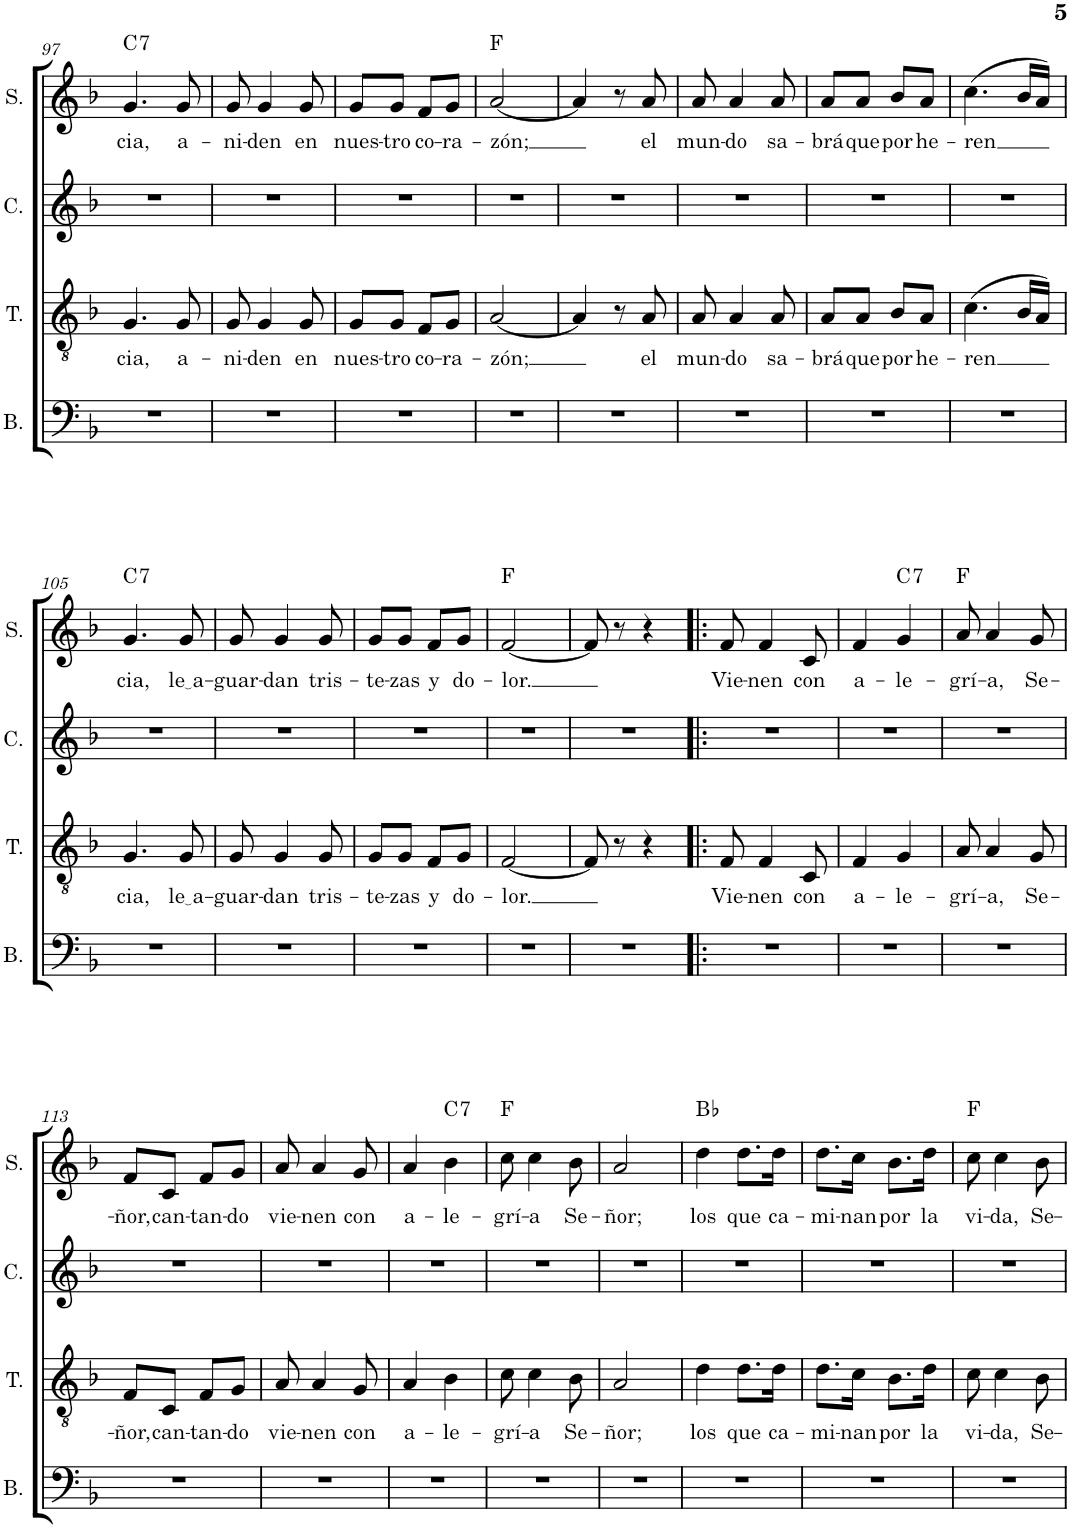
**kern	**kern	**text	**kern	**kern	**text	**harte
*part4	*part3	*part3	*part2	*part1	*part1	*part1
*staff4	*staff3	*staff3	*staff2	*staff1	*staff1	*
*I"Bajo	*I"Tenor	*	*I"Contralto	*I"Soprano	*	*
*I'B.	*I'T.	*	*I'C.	*I'S.	*	*
!!LO:PB:g=z
*clefF4	*clefGv2	*	*clefG2	*clefG2	*	*
*k[b-]	*k[b-]	*	*k[b-]	*k[b-]	*	*
*M2/4	*M2/4	*	*M2/4	*M2/4	*	*
=97	=97	=97	=97	=97	=97	=97
!	!	!LO:LY:b	!	!	!LO:LY:b	!LO:H:kt=7
2r	4.G/	cia,	2r	4.g/	cia,	C:7
!	!	!LO:LY:b	!	!	!LO:LY:b	!
.	8G/	a-	.	8g/	a-	.
=98	=98	=98	=98	=98	=98	=98
!	!	!LO:LY:b	!	!	!LO:LY:b	!
2r	8G/	-ni-	2r	8g/	-ni-	.
!	!	!LO:LY:b	!	!	!LO:LY:b	!
.	4G/	-den	.	4g/	-den	.
!	!	!LO:LY:b	!	!	!LO:LY:b	!
.	8G/	en	.	8g/	en	.
=99	=99	=99	=99	=99	=99	=99
!	!	!LO:LY:b	!	!	!LO:LY:b	!
2r	8G/L	nues-	2r	8g/L	nues-	.
!	!	!LO:LY:b	!	!	!LO:LY:b	!
.	8G/J	-tro	.	8g/J	-tro	.
!	!	!LO:LY:b	!	!	!LO:LY:b	!
.	8F/L	co-	.	8f/L	co-	.
!	!	!LO:LY:b	!	!	!LO:LY:b	!
.	8G/J	-ra-	.	8g/J	-ra-	.
=100	=100	=100	=100	=100	=100	=100
!	!	!LO:LY:b	!	!	!LO:LY:b	!
2r	[2A/	-zón;	2r	[2a/	-zón;	F:maj
=101	=101	=101	=101	=101	=101	=101
2r	4A/]	.	2r	4a/]	.	.
.	8r	.	.	8r	.	.
!	!	!LO:LY:b	!	!	!LO:LY:b	!
.	8A/	el	.	8a/	el	.
=102	=102	=102	=102	=102	=102	=102
!	!	!LO:LY:b	!	!	!LO:LY:b	!
2r	8A/	mun-	2r	8a/	mun-	.
!	!	!LO:LY:b	!	!	!LO:LY:b	!
.	4A/	-do	.	4a/	-do	.
!	!	!LO:LY:b	!	!	!LO:LY:b	!
.	8A/	sa-	.	8a/	sa-	.
=103	=103	=103	=103	=103	=103	=103
!	!	!LO:LY:b	!	!	!LO:LY:b	!
2r	8A/L	-brá	2r	8a/L	-brá	.
!	!	!LO:LY:b	!	!	!LO:LY:b	!
.	8A/J	que	.	8a/J	que	.
!	!	!LO:LY:b	!	!	!LO:LY:b	!
.	8B-/L	por	.	8b-/L	por	.
!	!	!LO:LY:b	!	!	!LO:LY:b	!
.	8A/J	he-	.	8a/J	he-	.
=104	=104	=104	=104	=104	=104	=104
!	!	!LO:LY:b	!	!	!LO:LY:b	!
2r	(4.c\	-ren	2r	(4.cc\	-ren	.
.	16B-/LL	.	.	16b-/LL	.	.
.	16A/JJ)	.	.	16a/JJ)	.	.
!!LO:LB:g=z
=105	=105	=105	=105	=105	=105	=105
!	!	!LO:LY:b	!	!	!LO:LY:b	!LO:H:kt=7
2r	4.G/	cia,	2r	4.g/	cia,	C:7
!	!	!LO:LY:b	!	!	!LO:LY:b	!
.	8G/	le a	.	8g/	le a	.
=106	=106	=106	=106	=106	=106	=106
!	!	!LO:LY:b	!	!	!LO:LY:b	!
2r	8G/	-guar-	2r	8g/	-guar-	.
!	!	!LO:LY:b	!	!	!LO:LY:b	!
.	4G/	-dan	.	4g/	-dan	.
!	!	!LO:LY:b	!	!	!LO:LY:b	!
.	8G/	tris-	.	8g/	tris-	.
=107	=107	=107	=107	=107	=107	=107
!	!	!LO:LY:b	!	!	!LO:LY:b	!
2r	8G/L	-te-	2r	8g/L	-te-	.
!	!	!LO:LY:b	!	!	!LO:LY:b	!
.	8G/J	-zas	.	8g/J	-zas	.
!	!	!LO:LY:b	!	!	!LO:LY:b	!
.	8F/L	y	.	8f/L	y	.
!	!	!LO:LY:b	!	!	!LO:LY:b	!
.	8G/J	do-	.	8g/J	do-	.
=108	=108	=108	=108	=108	=108	=108
!	!	!LO:LY:b	!	!	!LO:LY:b	!
2r	[2F/	-lor.	2r	[2f/	-lor.	F:maj
=109	=109	=109	=109	=109	=109	=109
2r	8F/]	.	2r	8f/]	.	.
.	8r	.	.	8r	.	.
.	4r	.	.	4r	.	.
=110!|:	=110!|:	=110!|:	=110!|:	=110!|:	=110!|:	=110!|:
!	!	!LO:LY:b	!	!	!LO:LY:b	!
2r	8F/	Vie-	2r	8f/	Vie-	.
!	!	!LO:LY:b	!	!	!LO:LY:b	!
.	4F/	-nen	.	4f/	-nen	.
!	!	!LO:LY:b	!	!	!LO:LY:b	!
.	8C/	con	.	8c/	con	.
=111	=111	=111	=111	=111	=111	=111
!	!	!LO:LY:b	!	!	!LO:LY:b	!
2r	4F/	a-	2r	4f/	a-	.
!	!	!LO:LY:b	!	!	!LO:LY:b	!LO:H:kt=7
.	4G/	-le-	.	4g/	-le-	C:7
=112	=112	=112	=112	=112	=112	=112
!	!	!LO:LY:b	!	!	!LO:LY:b	!
2r	8A/	-grí-	2r	8a/	-grí-	F:maj
!	!	!LO:LY:b	!	!	!LO:LY:b	!
.	4A/	-a,	.	4a/	-a,	.
!	!	!LO:LY:b	!	!	!LO:LY:b	!
.	8G/	Se-	.	8g/	Se-	.
!!LO:LB:g=z
=113	=113	=113	=113	=113	=113	=113
!	!	!LO:LY:b	!	!	!LO:LY:b	!
2r	8F/L	-ñor,	2r	8f/L	-ñor,	.
!	!	!LO:LY:b	!	!	!LO:LY:b	!
.	8C/J	can-	.	8c/J	can-	.
!	!	!LO:LY:b	!	!	!LO:LY:b	!
.	8F/L	-tan-	.	8f/L	-tan-	.
!	!	!LO:LY:b	!	!	!LO:LY:b	!
.	8G/J	-do	.	8g/J	-do	.
=114	=114	=114	=114	=114	=114	=114
!	!	!LO:LY:b	!	!	!LO:LY:b	!
2r	8A/	vie-	2r	8a/	vie-	.
!	!	!LO:LY:b	!	!	!LO:LY:b	!
.	4A/	-nen	.	4a/	-nen	.
!	!	!LO:LY:b	!	!	!LO:LY:b	!
.	8G/	con	.	8g/	con	.
=115	=115	=115	=115	=115	=115	=115
!	!	!LO:LY:b	!	!	!LO:LY:b	!
2r	4A/	a-	2r	4a/	a-	.
!	!	!LO:LY:b	!	!	!LO:LY:b	!LO:H:kt=7
.	4B-\	-le-	.	4b-\	-le-	C:7
=116	=116	=116	=116	=116	=116	=116
!	!	!LO:LY:b	!	!	!LO:LY:b	!
2r	8c\	-grí-	2r	8cc\	-grí-	F:maj
!	!	!LO:LY:b	!	!	!LO:LY:b	!
.	4c\	-a	.	4cc\	-a	.
!	!	!LO:LY:b	!	!	!LO:LY:b	!
.	8B-\	Se-	.	8b-\	Se-	.
=117	=117	=117	=117	=117	=117	=117
!	!	!LO:LY:b	!	!	!LO:LY:b	!
2r	2A/	-ñor;	2r	2a/	-ñor;	.
=118	=118	=118	=118	=118	=118	=118
!	!	!LO:LY:b	!	!	!LO:LY:b	!
2r	4d\	los	2r	4dd\	los	Bb:maj
!	!	!LO:LY:b	!	!	!LO:LY:b	!
.	8.d\L	que	.	8.dd\L	que	.
!	!	!LO:LY:b	!	!	!LO:LY:b	!
.	16d\Jk	ca-	.	16dd\Jk	ca-	.
=119	=119	=119	=119	=119	=119	=119
!	!	!LO:LY:b	!	!	!LO:LY:b	!
2r	8.d\L	-mi-	2r	8.dd\L	-mi-	.
!	!	!LO:LY:b	!	!	!LO:LY:b	!
.	16c\Jk	-nan	.	16cc\Jk	-nan	.
!	!	!LO:LY:b	!	!	!LO:LY:b	!
.	8.B-\L	por	.	8.b-\L	por	.
!	!	!LO:LY:b	!	!	!LO:LY:b	!
.	16d\Jk	la	.	16dd\Jk	la	.
=120	=120	=120	=120	=120	=120	=120
!	!	!LO:LY:b	!	!	!LO:LY:b	!
2r	8c\	vi-	2r	8cc\	vi-	F:maj
!	!	!LO:LY:b	!	!	!LO:LY:b	!
.	4c\	-da,	.	4cc\	-da,	.
!	!	!LO:LY:b	!	!	!LO:LY:b	!
.	8B-\	Se-	.	8b-\	Se-	.
=	=	=	=	=	=	=
*-	*-	*-	*-	*-	*-	*-
